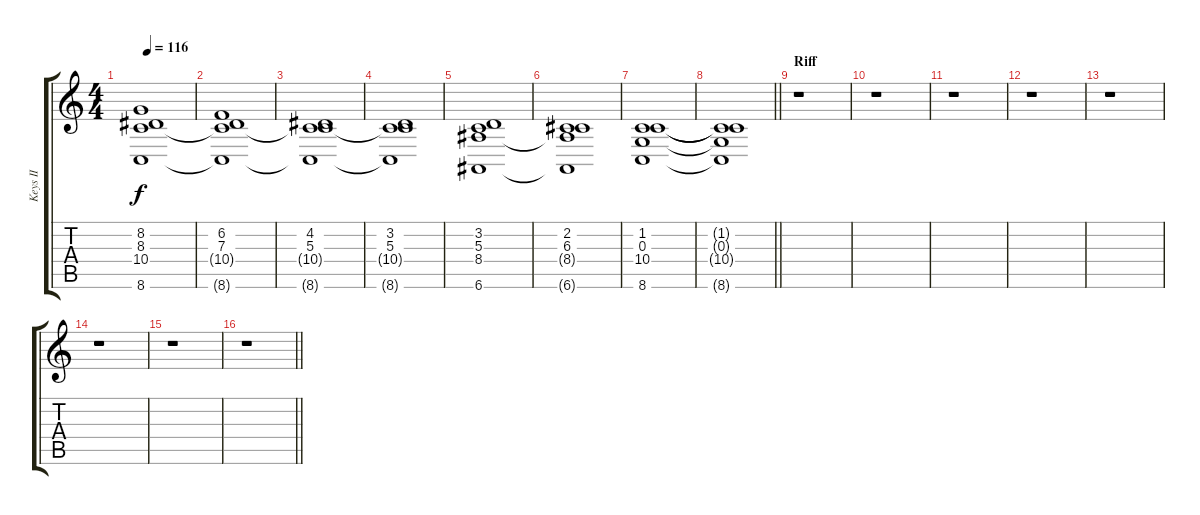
\track ("Keys II" "Keys II") {instrument pad2warm}
\staff {score tabs}
\tuning (E4 B3 G3 D3 A2 E2) {hide}
\ts (4 4)
\tempo 116
\clef g2
\ks c
(8.2 8.3 10.4 8.6).1{dy f} |
(6.2 7.3 10.4{t} 8.6{t}).1 |
(4.2 5.3 10.4{t} 8.6{t}).1 |
(3.2 5.3 10.4{t} 8.6{t}).1 |
(3.2 5.3 8.4 6.6).1 |
(2.2 6.3 8.4{t} 6.6{t}).1 |
(1.2 0.3 10.4 8.6).1 |
\barLineRight lightlight
(1.2{t} 0.3{t} 10.4{t} 8.6{t}).1 |
\section ("" "Riff")
r.1 |
r.1 |
r.1 |
r.1 |
r.1 |
r.1 |
r.1 |
\barLineRight lightlight
r.1
